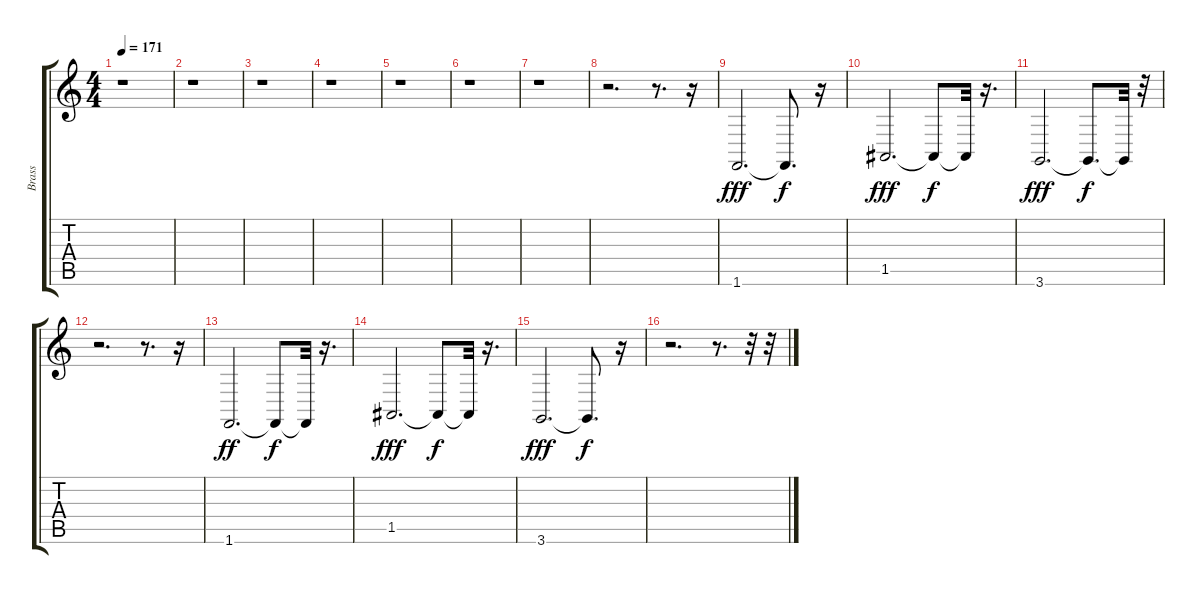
\track ("Brass" "Brass") {instrument brasssection}
\staff {score tabs}
\tuning (E4 B3 G3 D3 A2 E2) {hide}
\ts (4 4)
\tempo 171
\clef g2
\ks c
r.1{dy f} |
r.1 |
r.1 |
r.1 |
r.1 |
r.1 |
r.1 |
r.2{d volume 10} r.8{d} r.16 |
1.6.2{d dy fff} 1.6{t}.8{d dy f} r.16 |
1.5.2{d dy fff} 1.5{t}.8{dy f} 1.5{t}.32 r.16{d} |
3.6.2{d dy fff} 3.6{t}.8{d dy f} 3.6{t}.32 r.32 |
r.2{d} r.8{d} r.16 |
1.6.2{d dy ff} 1.6{t}.8{dy f} 1.6{t}.32 r.16{d} |
1.5.2{d dy fff} 1.5{t}.8{dy f} 1.5{t}.32 r.16{d} |
3.6.2{d dy fff} 3.6{t}.8{d dy f} r.16 |
r.2{d} r.8{d} r.32 r.32
